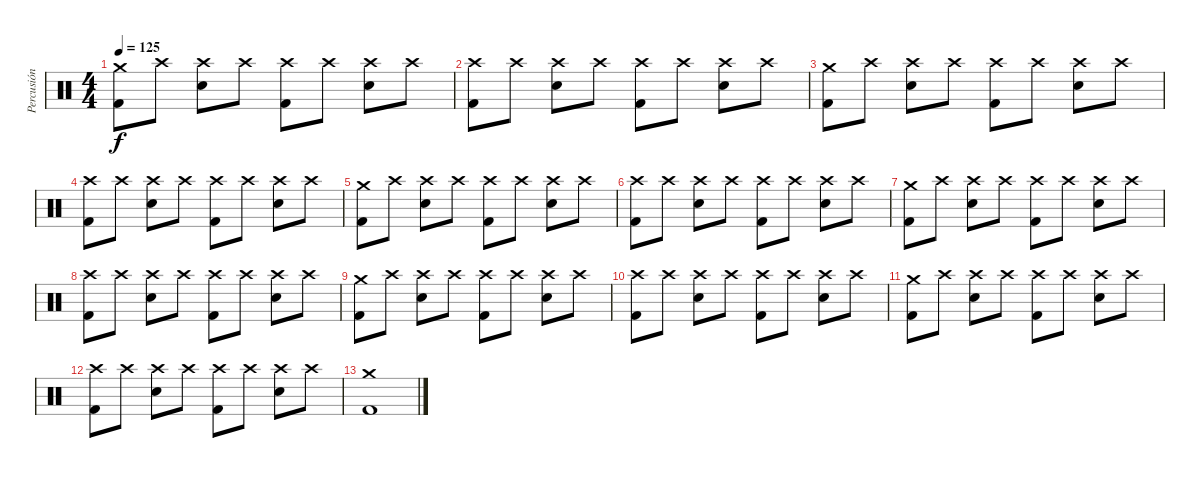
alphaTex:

\track ("Percusión" "Percusión") {instrument percussion}
\staff {score}
\articulation defaults
\ts (4 4)
\tempo 125
\clef neutral
\ks c
("Crash medium (hit)" "Kick (hit) 2").8{dy f} "Crash high (hit)".8 ("Crash high (hit)" "Snare (hit) 2").8 "Crash high (hit)".8 ("Crash high (hit)" "Kick (hit) 2").8 "Crash high (hit)".8 ("Crash high (hit)" "Snare (hit) 2").8 "Crash high (hit)".8 |
("Crash high (hit)" "Kick (hit) 2").8 "Crash high (hit)".8 ("Crash high (hit)" "Snare (hit) 2").8 "Crash high (hit)".8 ("Crash high (hit)" "Kick (hit) 2").8 "Crash high (hit)".8 ("Crash high (hit)" "Snare (hit) 2").8 "Crash high (hit)".8 |
("Crash medium (hit)" "Kick (hit) 2").8 "Crash high (hit)".8 ("Crash high (hit)" "Snare (hit) 2").8 "Crash high (hit)".8 ("Crash high (hit)" "Kick (hit) 2").8 "Crash high (hit)".8 ("Crash high (hit)" "Snare (hit) 2").8 "Crash high (hit)".8 |
("Crash high (hit)" "Kick (hit) 2").8 "Crash high (hit)".8 ("Crash high (hit)" "Snare (hit) 2").8 "Crash high (hit)".8 ("Crash high (hit)" "Kick (hit) 2").8 "Crash high (hit)".8 ("Crash high (hit)" "Snare (hit) 2").8 "Crash high (hit)".8 |
("Crash medium (hit)" "Kick (hit) 2").8 "Crash high (hit)".8 ("Crash high (hit)" "Snare (hit) 2").8 "Crash high (hit)".8 ("Crash high (hit)" "Kick (hit) 2").8 "Crash high (hit)".8 ("Crash high (hit)" "Snare (hit) 2").8 "Crash high (hit)".8 |
("Crash high (hit)" "Kick (hit) 2").8 "Crash high (hit)".8 ("Crash high (hit)" "Snare (hit) 2").8 "Crash high (hit)".8 ("Crash high (hit)" "Kick (hit) 2").8 "Crash high (hit)".8 ("Crash high (hit)" "Snare (hit) 2").8 "Crash high (hit)".8 |
("Crash medium (hit)" "Kick (hit) 2").8 "Crash high (hit)".8 ("Crash high (hit)" "Snare (hit) 2").8 "Crash high (hit)".8 ("Crash high (hit)" "Kick (hit) 2").8 "Crash high (hit)".8 ("Crash high (hit)" "Snare (hit) 2").8 "Crash high (hit)".8 |
("Crash high (hit)" "Kick (hit) 2").8 "Crash high (hit)".8 ("Crash high (hit)" "Snare (hit) 2").8 "Crash high (hit)".8 ("Crash high (hit)" "Kick (hit) 2").8 "Crash high (hit)".8 ("Crash high (hit)" "Snare (hit) 2").8 "Crash high (hit)".8 |
("Crash medium (hit)" "Kick (hit) 2").8 "Crash high (hit)".8 ("Crash high (hit)" "Snare (hit) 2").8 "Crash high (hit)".8 ("Crash high (hit)" "Kick (hit) 2").8 "Crash high (hit)".8 ("Crash high (hit)" "Snare (hit) 2").8 "Crash high (hit)".8 |
("Crash high (hit)" "Kick (hit) 2").8 "Crash high (hit)".8 ("Crash high (hit)" "Snare (hit) 2").8 "Crash high (hit)".8 ("Crash high (hit)" "Kick (hit) 2").8 "Crash high (hit)".8 ("Crash high (hit)" "Snare (hit) 2").8 "Crash high (hit)".8 |
("Crash medium (hit)" "Kick (hit) 2").8 "Crash high (hit)".8 ("Crash high (hit)" "Snare (hit) 2").8 "Crash high (hit)".8 ("Crash high (hit)" "Kick (hit) 2").8 "Crash high (hit)".8 ("Crash high (hit)" "Snare (hit) 2").8 "Crash high (hit)".8 |
("Crash high (hit)" "Kick (hit) 2").8 "Crash high (hit)".8 ("Crash high (hit)" "Snare (hit) 2").8 "Crash high (hit)".8 ("Crash high (hit)" "Kick (hit) 2").8 "Crash high (hit)".8 ("Crash high (hit)" "Snare (hit) 2").8 "Crash high (hit)".8 |
("Crash medium (hit)" "Kick (hit) 2").1
